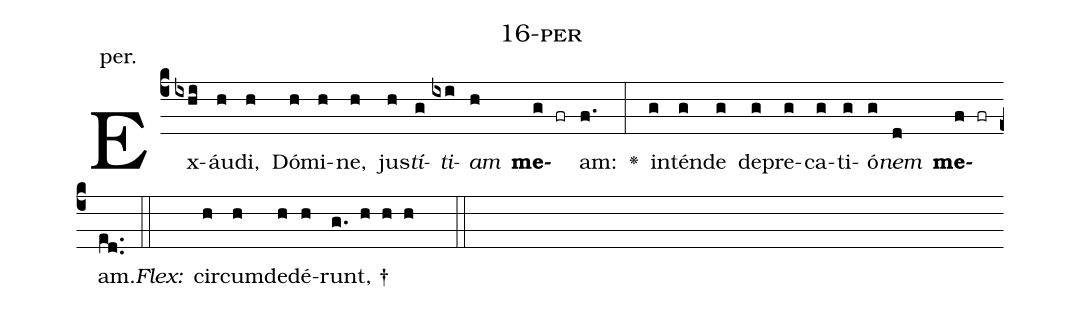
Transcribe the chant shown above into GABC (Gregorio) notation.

name: 16-per;
annotation: per.;
%%
(c4)Ex(ixhi)áu(h)di,(h) Dó(h)mi(h)ne,(h) jus(h)<i>tí</i>(g)<i>ti</i>(ixi)<i>am</i>(h) <b>me</b>(g fr)am:(f.) <v>\greheightstar</v>(:) in(g)tén(g)de(g) de(g)pre(g)ca(g)ti(g)ó(g)<i>nem</i>(d) <b>me</b>(f fr)am.(ed..) (::)
<i>Flex:</i>()  cir(h)cum(h)de(h)dé(h)runt, †(g. h h h  ::)

%E(g) u(g) o(g) u(d) a(f) e.(ed..) (::)
